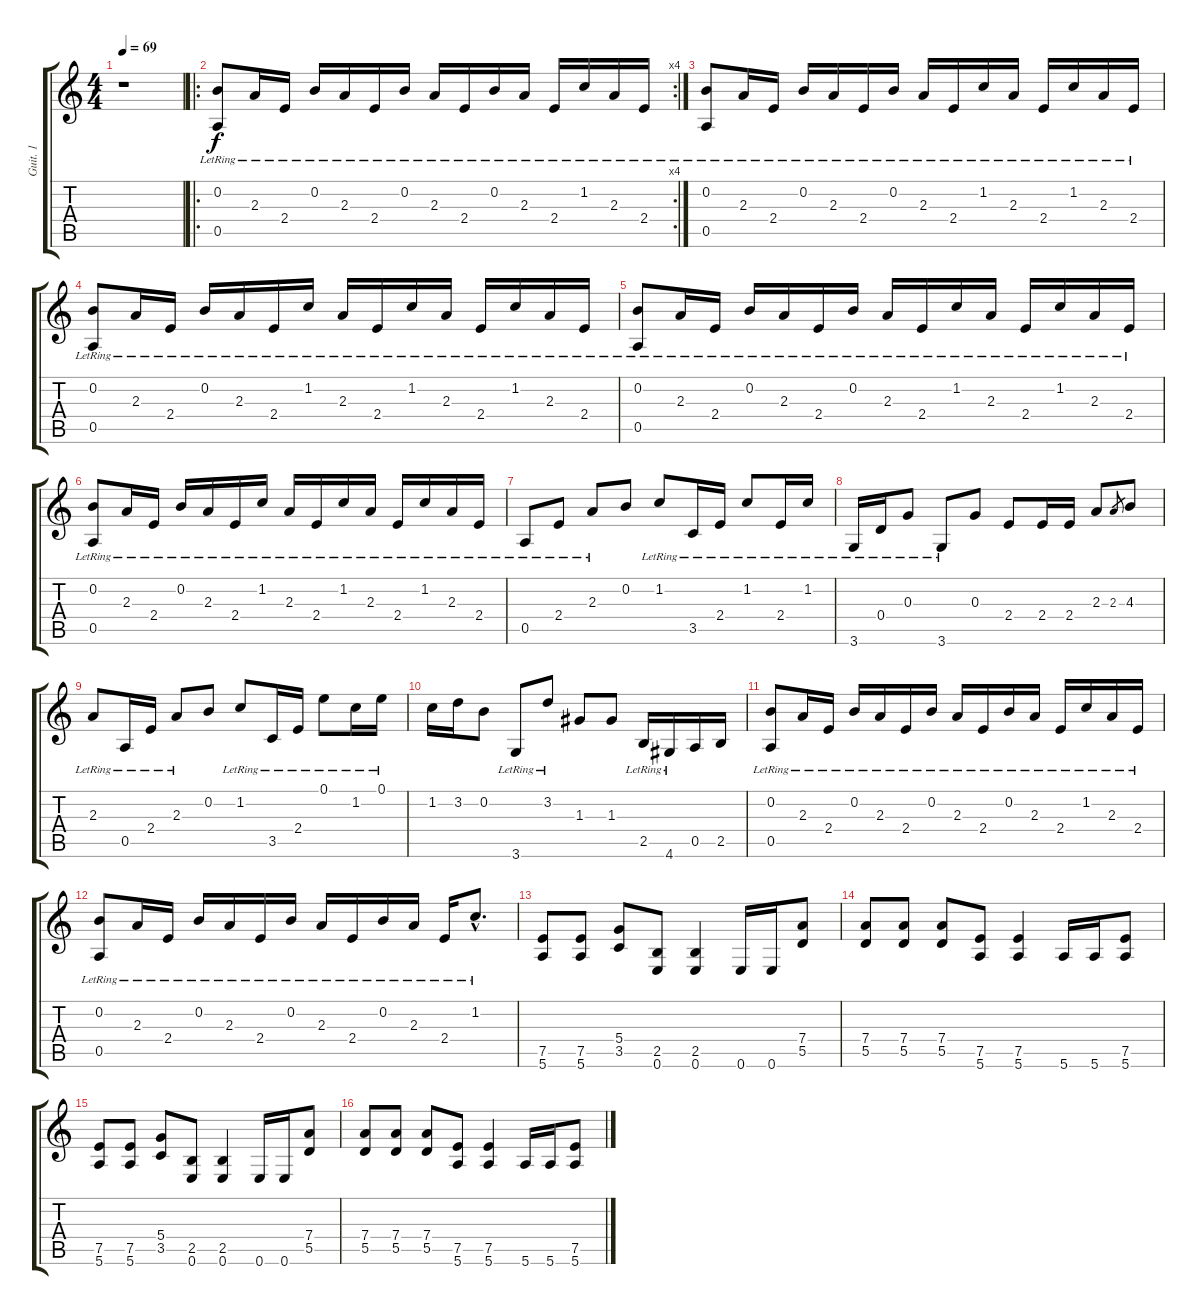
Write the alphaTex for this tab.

\track ("Guit. 1" "Guit. 1") {instrument distortionguitar}
\staff {score tabs}
\tuning (E4 B3 G3 D3 A2 E2) {hide}
\ts (4 4)
\tempo 69
\clef g2
\ks c
r.1{dy f instrument distortionguitar} |
\ro
\rc 4
(0.2{lr} 0.5{lr}).8{volume 11 instrument acousticguitarsteel} 2.3{lr}.16 2.4{lr}.16 0.2{lr}.16 2.3{lr}.16 2.4{lr}.16 0.2{lr}.16 2.3{lr}.16 2.4{lr}.16 0.2{lr}.16 2.3{lr}.16 2.4{lr}.16 1.2{lr}.16 2.3{lr}.16 2.4{lr}.16 |
(0.2{lr} 0.5{lr}).8 2.3{lr}.16 2.4{lr}.16 0.2{lr}.16 2.3{lr}.16 2.4{lr}.16 0.2{lr}.16 2.3{lr}.16 2.4{lr}.16 1.2{lr}.16 2.3{lr}.16 2.4{lr}.16 1.2{lr}.16 2.3{lr}.16 2.4{lr}.16 |
(0.2{lr} 0.5{lr}).8 2.3{lr}.16 2.4{lr}.16 0.2{lr}.16 2.3{lr}.16 2.4{lr}.16 1.2{lr}.16 2.3{lr}.16 2.4{lr}.16 1.2{lr}.16 2.3{lr}.16 2.4{lr}.16 1.2{lr}.16 2.3{lr}.16 2.4{lr}.16 |
(0.2{lr} 0.5{lr}).8 2.3{lr}.16 2.4{lr}.16 0.2{lr}.16 2.3{lr}.16 2.4{lr}.16 0.2{lr}.16 2.3{lr}.16 2.4{lr}.16 1.2{lr}.16 2.3{lr}.16 2.4{lr}.16 1.2{lr}.16 2.3{lr}.16 2.4{lr}.16 |
(0.2{lr} 0.5{lr}).8 2.3{lr}.16 2.4{lr}.16 0.2{lr}.16 2.3{lr}.16 2.4{lr}.16 1.2{lr}.16 2.3{lr}.16 2.4{lr}.16 1.2{lr}.16 2.3{lr}.16 2.4{lr}.16 1.2{lr}.16 2.3{lr}.16 2.4{lr}.16 |
0.5{lr}.8{volume 12 instrument acousticguitarsteel} 2.4{lr}.8 2.3{lr}.8 0.2.8 1.2{lr}.8 3.5{lr}.16 2.4{lr}.16 1.2{lr}.8 2.4{lr}.16 1.2{lr}.16 |
3.6{lr}.16 0.4{lr}.16 0.3{lr}.8 3.6{lr}.8 0.3.8 2.4.8 2.4.16 2.4.16 2.3.8 2.3.8{gr} 4.3.8 |
2.3{lr}.8 0.5{lr}.16 2.4{lr}.16 2.3{lr}.8 0.2.8 1.2{lr}.8 3.5{lr}.16 2.4{lr}.16 0.1{lr}.8 1.2{lr}.16 0.1{lr}.16 |
1.2.16 3.2.16 0.2.8 3.6{lr}.8 3.2{lr}.8 1.3.8 1.3.8 2.5{lr}.16 4.6{lr}.16 0.5.16 2.5.16 |
(0.2{lr} 0.5{lr}).8 2.3{lr}.16 2.4{lr}.16 0.2{lr}.16 2.3{lr}.16 2.4{lr}.16 0.2{lr}.16 2.3{lr}.16 2.4{lr}.16 0.2{lr}.16 2.3{lr}.16 2.4{lr}.16 1.2{lr}.16 2.3{lr}.16 2.4{lr}.16 |
(0.2{lr} 0.5{lr}).8 2.3{lr}.16 2.4{lr}.16 0.2{lr}.16 2.3{lr}.16 2.4{lr}.16 0.2{lr}.16 2.3{lr}.16 2.4{lr}.16 0.2{lr}.16 2.3{lr}.16 2.4{lr}.16 1.2{hac lr}.8{d} |
(7.5 5.6).8{volume 13 instrument distortionguitar} (7.5 5.6).8 (5.4 3.5).8 (2.5 0.6).8 (2.5 0.6).4 0.6.16 0.6.16 (7.4 5.5).8 |
(7.4 5.5).8 (7.4 5.5).8 (7.4 5.5).8 (7.5 5.6).8 (7.5 5.6).4 5.6.16 5.6.16 (7.5 5.6).8 |
(7.5 5.6).8 (7.5 5.6).8 (5.4 3.5).8 (2.5 0.6).8 (2.5 0.6).4 0.6.16 0.6.16 (7.4 5.5).8 |
(7.4 5.5).8 (7.4 5.5).8 (7.4 5.5).8 (7.5 5.6).8 (7.5 5.6).4 5.6.16 5.6.16 (7.5 5.6).8
